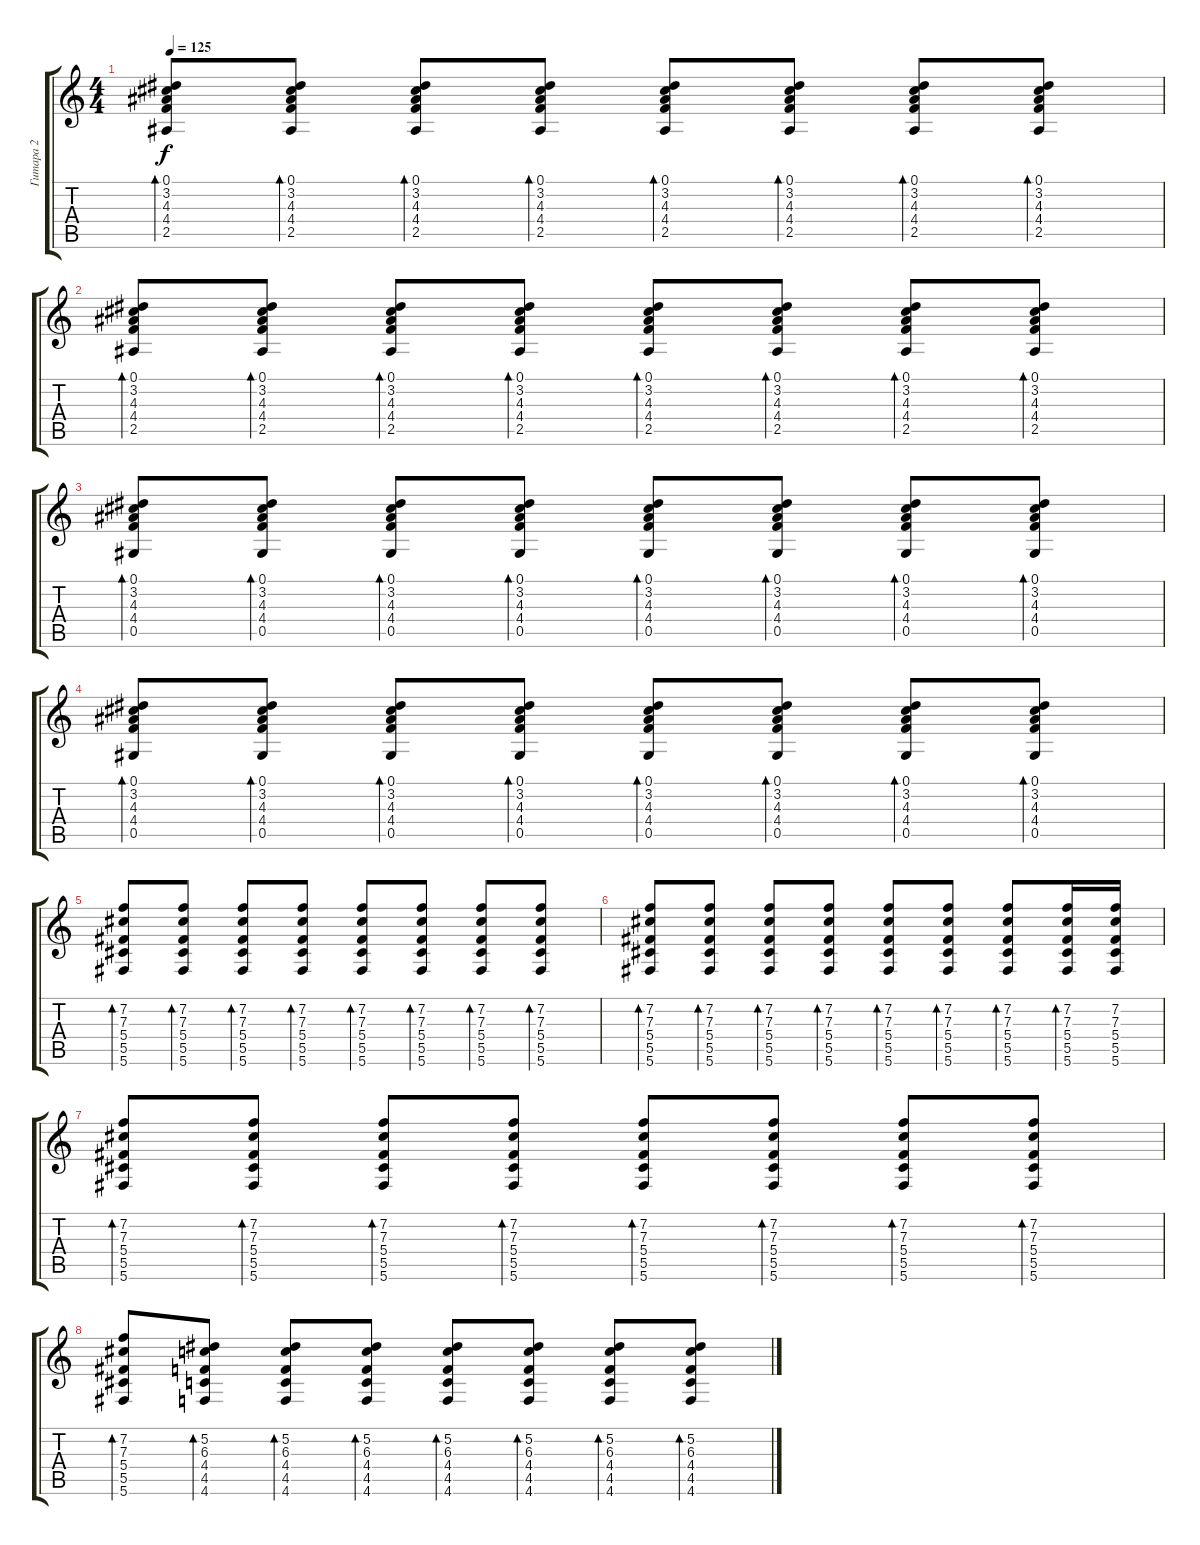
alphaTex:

\track ("Гитара 2" "Гитара 2") {instrument electricguitarmuted}
\staff {score tabs}
\tuning (Eb4 Bb3 Gb3 Db3 Ab2 Db2) {hide}
\ts (4 4)
\tempo 125
\clef g2
\ks c
(0.1 3.2 4.3 4.4 2.5).8{bd 60 dy f} (0.1 3.2 4.3 4.4 2.5).8{bd 60} (0.1 3.2 4.3 4.4 2.5).8{bd 60} (0.1 3.2 4.3 4.4 2.5).8{bd 60} (0.1 3.2 4.3 4.4 2.5).8{bd 60} (0.1 3.2 4.3 4.4 2.5).8{bd 60} (0.1 3.2 4.3 4.4 2.5).8{bd 60} (0.1 3.2 4.3 4.4 2.5).8{bd 60} |
(0.1 3.2 4.3 4.4 2.5).8{bd 60} (0.1 3.2 4.3 4.4 2.5).8{bd 60} (0.1 3.2 4.3 4.4 2.5).8{bd 60} (0.1 3.2 4.3 4.4 2.5).8{bd 60} (0.1 3.2 4.3 4.4 2.5).8{bd 60} (0.1 3.2 4.3 4.4 2.5).8{bd 60} (0.1 3.2 4.3 4.4 2.5).8{bd 60} (0.1 3.2 4.3 4.4 2.5).8{bd 60} |
(0.1 3.2 4.3 4.4 0.5).8{bd 60} (0.1 3.2 4.3 4.4 0.5).8{bd 60} (0.1 3.2 4.3 4.4 0.5).8{bd 60} (0.1 3.2 4.3 4.4 0.5).8{bd 60} (0.1 3.2 4.3 4.4 0.5).8{bd 60} (0.1 3.2 4.3 4.4 0.5).8{bd 60} (0.1 3.2 4.3 4.4 0.5).8{bd 60} (0.1 3.2 4.3 4.4 0.5).8{bd 60} |
(0.1 3.2 4.3 4.4 0.5).8{bd 60} (0.1 3.2 4.3 4.4 0.5).8{bd 60} (0.1 3.2 4.3 4.4 0.5).8{bd 60} (0.1 3.2 4.3 4.4 0.5).8{bd 60} (0.1 3.2 4.3 4.4 0.5).8{bd 60} (0.1 3.2 4.3 4.4 0.5).8{bd 60} (0.1 3.2 4.3 4.4 0.5).8{bd 60} (0.1 3.2 4.3 4.4 0.5).8{bd 60} |
(7.2 7.3 5.4 5.5 5.6).8{bd 60} (7.2 7.3 5.4 5.5 5.6).8{bd 60} (7.2 7.3 5.4 5.5 5.6).8{bd 60} (7.2 7.3 5.4 5.5 5.6).8{bd 60} (7.2 7.3 5.4 5.5 5.6).8{bd 60} (7.2 7.3 5.4 5.5 5.6).8{bd 60} (7.2 7.3 5.4 5.5 5.6).8{bd 60} (7.2 7.3 5.4 5.5 5.6).8{bd 60} |
(7.2 7.3 5.4 5.5 5.6).8{bd 60} (7.2 7.3 5.4 5.5 5.6).8{bd 60} (7.2 7.3 5.4 5.5 5.6).8{bd 60} (7.2 7.3 5.4 5.5 5.6).8{bd 60} (7.2 7.3 5.4 5.5 5.6).8{bd 60} (7.2 7.3 5.4 5.5 5.6).8{bd 60} (7.2 7.3 5.4 5.5 5.6).8{bd 60} (7.2 7.3 5.4 5.5 5.6).16{bd 60} (7.2 7.3 5.4 5.5 5.6).16 |
(7.2 7.3 5.4 5.5 5.6).8{bd 60} (7.2 7.3 5.4 5.5 5.6).8{bd 60} (7.2 7.3 5.4 5.5 5.6).8{bd 60} (7.2 7.3 5.4 5.5 5.6).8{bd 60} (7.2 7.3 5.4 5.5 5.6).8{bd 60} (7.2 7.3 5.4 5.5 5.6).8{bd 60} (7.2 7.3 5.4 5.5 5.6).8{bd 60} (7.2 7.3 5.4 5.5 5.6).8{bd 60} |
(7.2 7.3 5.4 5.5 5.6).8{bd 60} (5.2 6.3 4.4 4.5 4.6).8{bd 60} (5.2 6.3 4.4 4.5 4.6).8{bd 60} (5.2 6.3 4.4 4.5 4.6).8{bd 60} (5.2 6.3 4.4 4.5 4.6).8{bd 60} (5.2 6.3 4.4 4.5 4.6).8{bd 60} (5.2 6.3 4.4 4.5 4.6).8{bd 60} (5.2 6.3 4.4 4.5 4.6).8{bd 60}
